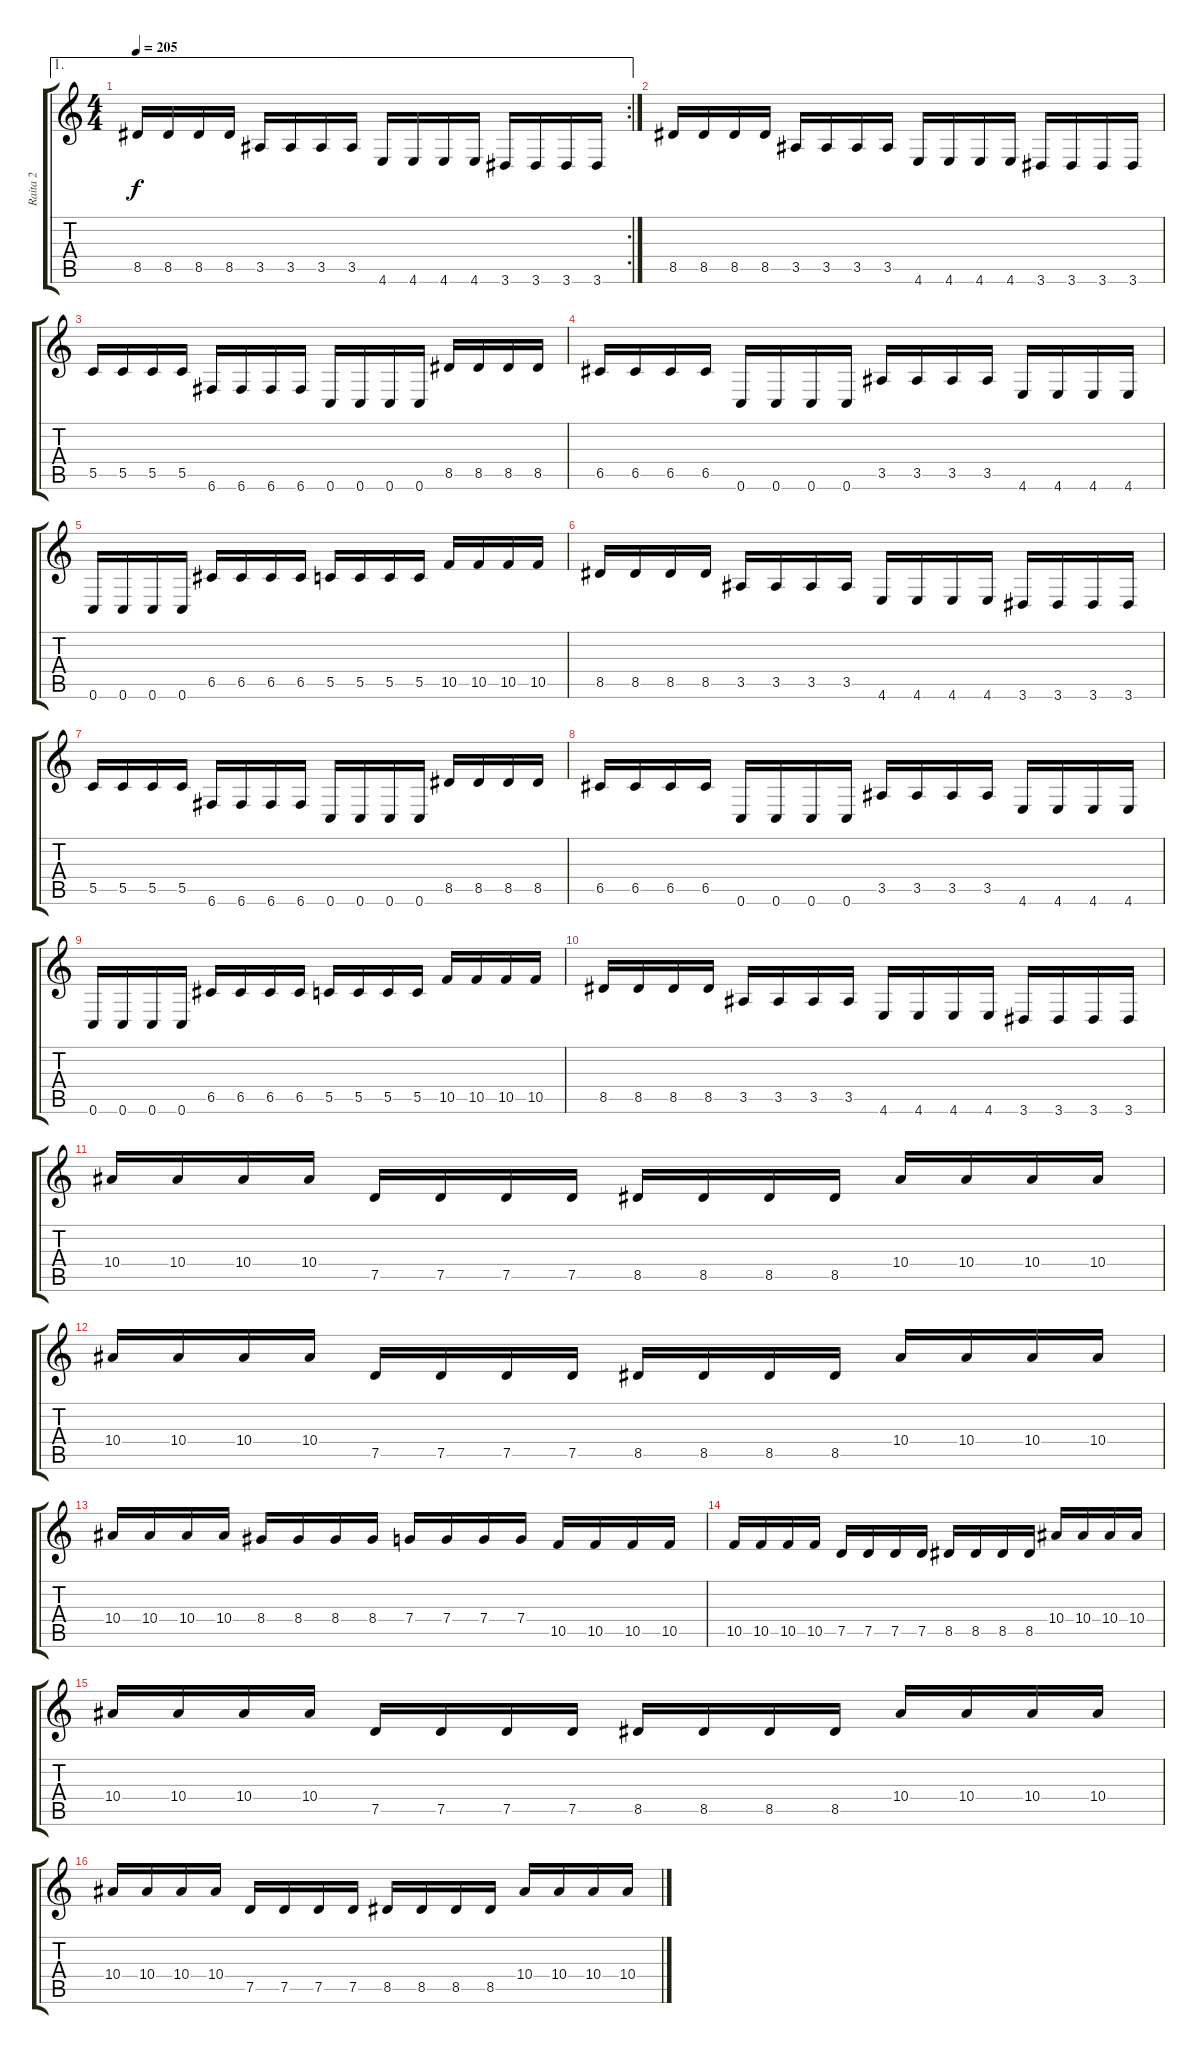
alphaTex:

\track ("Raita 2" "Raita 2") {instrument distortionguitar}
\staff {score tabs}
\tuning (D4 A3 F3 C3 G2 C2) {hide}
\ae 1
\rc 2
\ts (4 4)
\tempo 205
\clef g2
\ks c
8.5.16{dy f} 8.5.16 8.5.16 8.5.16 3.5.16 3.5.16 3.5.16 3.5.16 4.6.16 4.6.16 4.6.16 4.6.16 3.6.16 3.6.16 3.6.16 3.6.16 |
8.5.16 8.5.16 8.5.16 8.5.16 3.5.16 3.5.16 3.5.16 3.5.16 4.6.16 4.6.16 4.6.16 4.6.16 3.6.16 3.6.16 3.6.16 3.6.16 |
5.5.16 5.5.16 5.5.16 5.5.16 6.6.16 6.6.16 6.6.16 6.6.16 0.6.16 0.6.16 0.6.16 0.6.16 8.5.16 8.5.16 8.5.16 8.5.16 |
6.5.16 6.5.16 6.5.16 6.5.16 0.6.16 0.6.16 0.6.16 0.6.16 3.5.16 3.5.16 3.5.16 3.5.16 4.6.16 4.6.16 4.6.16 4.6.16 |
0.6.16 0.6.16 0.6.16 0.6.16 6.5.16 6.5.16 6.5.16 6.5.16 5.5.16 5.5.16 5.5.16 5.5.16 10.5.16 10.5.16 10.5.16 10.5.16 |
8.5.16 8.5.16 8.5.16 8.5.16 3.5.16 3.5.16 3.5.16 3.5.16 4.6.16 4.6.16 4.6.16 4.6.16 3.6.16 3.6.16 3.6.16 3.6.16 |
5.5.16 5.5.16 5.5.16 5.5.16 6.6.16 6.6.16 6.6.16 6.6.16 0.6.16 0.6.16 0.6.16 0.6.16 8.5.16 8.5.16 8.5.16 8.5.16 |
6.5.16 6.5.16 6.5.16 6.5.16 0.6.16 0.6.16 0.6.16 0.6.16 3.5.16 3.5.16 3.5.16 3.5.16 4.6.16 4.6.16 4.6.16 4.6.16 |
0.6.16 0.6.16 0.6.16 0.6.16 6.5.16 6.5.16 6.5.16 6.5.16 5.5.16 5.5.16 5.5.16 5.5.16 10.5.16 10.5.16 10.5.16 10.5.16 |
8.5.16 8.5.16 8.5.16 8.5.16 3.5.16 3.5.16 3.5.16 3.5.16 4.6.16 4.6.16 4.6.16 4.6.16 3.6.16 3.6.16 3.6.16 3.6.16 |
10.4.16 10.4.16 10.4.16 10.4.16 7.5.16 7.5.16 7.5.16 7.5.16 8.5.16 8.5.16 8.5.16 8.5.16 10.4.16 10.4.16 10.4.16 10.4.16 |
10.4.16 10.4.16 10.4.16 10.4.16 7.5.16 7.5.16 7.5.16 7.5.16 8.5.16 8.5.16 8.5.16 8.5.16 10.4.16 10.4.16 10.4.16 10.4.16 |
10.4.16 10.4.16 10.4.16 10.4.16 8.4.16 8.4.16 8.4.16 8.4.16 7.4.16 7.4.16 7.4.16 7.4.16 10.5.16 10.5.16 10.5.16 10.5.16 |
10.5.16 10.5.16 10.5.16 10.5.16 7.5.16 7.5.16 7.5.16 7.5.16 8.5.16 8.5.16 8.5.16 8.5.16 10.4.16 10.4.16 10.4.16 10.4.16 |
10.4.16 10.4.16 10.4.16 10.4.16 7.5.16 7.5.16 7.5.16 7.5.16 8.5.16 8.5.16 8.5.16 8.5.16 10.4.16 10.4.16 10.4.16 10.4.16 |
10.4.16 10.4.16 10.4.16 10.4.16 7.5.16 7.5.16 7.5.16 7.5.16 8.5.16 8.5.16 8.5.16 8.5.16 10.4.16 10.4.16 10.4.16 10.4.16
